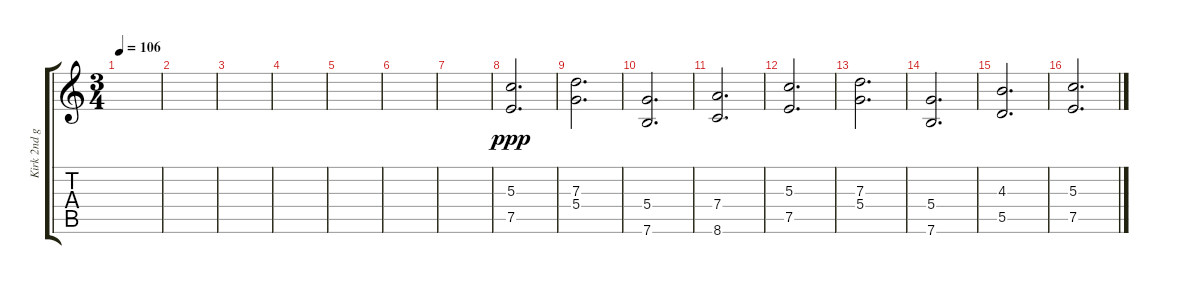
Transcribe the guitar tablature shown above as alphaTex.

\track ("Kirk 2nd guitar" "Kirk 2nd g") {instrument distortionguitar}
\staff {score tabs}
\tuning (E4 B3 G3 D3 A2 E2) {hide}
\ts (3 4)
\tempo 106
\clef g2
\ks c
|
|
|
|
|
|
|
(5.3 7.5).2{d dy ppp} |
(7.3 5.4).2{d} |
(5.4 7.6).2{d} |
(7.4 8.6).2{d} |
(5.3 7.5).2{d} |
(7.3 5.4).2{d} |
(5.4 7.6).2{d} |
(4.3 5.5).2{d} |
(5.3 7.5).2{d}
